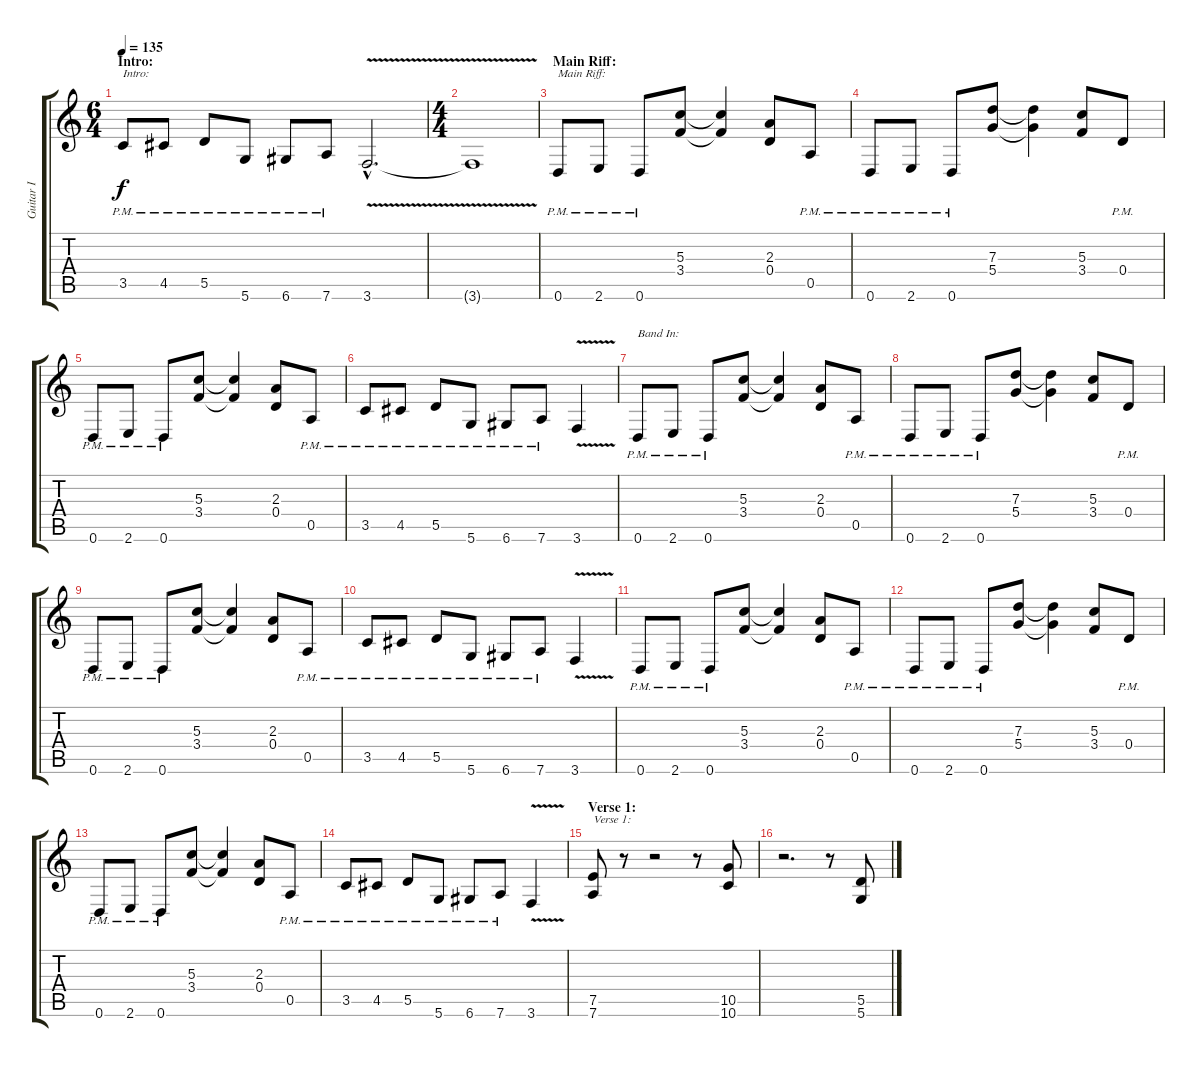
\track ("Guitar I" "Guitar I") {instrument distortionguitar}
\staff {score tabs}
\tuning (E4 B3 G3 D3 A2 D2) {hide}
\ts (6 4)
\section ("" "Intro:")
\tempo 135
\clef g2
\ks c
3.5{pm}.8{txt "Intro:" dy f instrument distortionguitar} 4.5{pm}.8 5.5{pm}.8 5.6{pm}.8 6.6{pm}.8 7.6{pm}.8 3.6{v hac}.2{d} |
\ts (4 4)
3.6{t}.1 |
\section ("" "Main Riff:")
0.6{pm}.8{txt "Main Riff:"} 2.6{pm}.8 0.6{pm}.8 (5.3 3.4).8 (5.3{t} 3.4{t}).4 (2.3 0.4).8 0.5{pm}.8 |
0.6{pm}.8 2.6{pm}.8 0.6{pm}.8 (7.3 5.4).8 (7.3{t} 5.4{t}).4 (5.3 3.4).8 0.4{pm}.8 |
0.6{pm}.8 2.6{pm}.8 0.6{pm}.8 (5.3 3.4).8 (5.3{t} 3.4{t}).4 (2.3 0.4).8 0.5{pm}.8 |
3.5{pm}.8 4.5{pm}.8 5.5{pm}.8 5.6{pm}.8 6.6{pm}.8 7.6{pm}.8 3.6{v}.4 |
0.6{pm}.8{txt "Band In:"} 2.6{pm}.8 0.6{pm}.8 (5.3 3.4).8 (5.3{t} 3.4{t}).4 (2.3 0.4).8 0.5{pm}.8 |
0.6{pm}.8 2.6{pm}.8 0.6{pm}.8 (7.3 5.4).8 (7.3{t} 5.4{t}).4 (5.3 3.4).8 0.4{pm}.8 |
0.6{pm}.8 2.6{pm}.8 0.6{pm}.8 (5.3 3.4).8 (5.3{t} 3.4{t}).4 (2.3 0.4).8 0.5{pm}.8 |
3.5{pm}.8 4.5{pm}.8 5.5{pm}.8 5.6{pm}.8 6.6{pm}.8 7.6{pm}.8 3.6{v}.4 |
0.6{pm}.8 2.6{pm}.8 0.6{pm}.8 (5.3 3.4).8 (5.3{t} 3.4{t}).4 (2.3 0.4).8 0.5{pm}.8 |
0.6{pm}.8 2.6{pm}.8 0.6{pm}.8 (7.3 5.4).8 (7.3{t} 5.4{t}).4 (5.3 3.4).8 0.4{pm}.8 |
0.6{pm}.8 2.6{pm}.8 0.6{pm}.8 (5.3 3.4).8 (5.3{t} 3.4{t}).4 (2.3 0.4).8 0.5{pm}.8 |
3.5{pm}.8 4.5{pm}.8 5.5{pm}.8 5.6{pm}.8 6.6{pm}.8 7.6{pm}.8 3.6{v}.4 |
\section ("" "Verse 1:")
(7.5 7.6).8{txt "Verse 1:"} r.8 r.2 r.8 (10.5 10.6).8 |
r.2{d} r.8 (5.5 5.6).8
